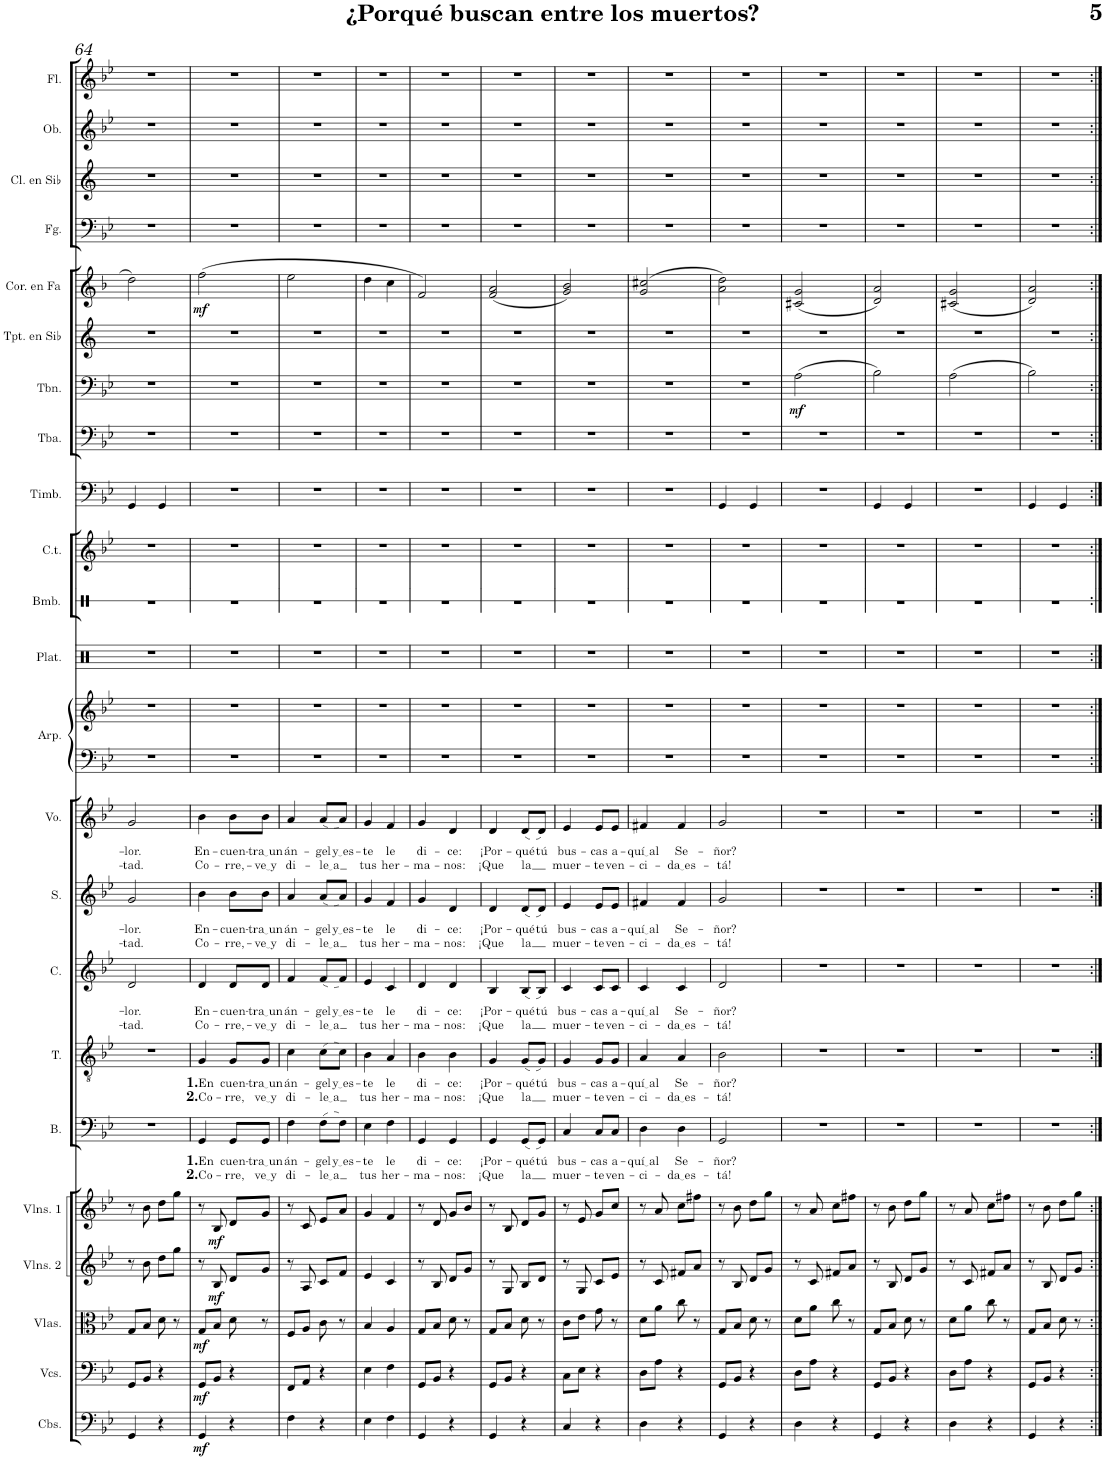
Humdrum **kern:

**kern	**dynam	**kern	**dynam	**kern	**dynam	**kern	**dynam	**kern	**dynam	**kern	**text	**text	**kern	**text	**text	**kern	**text	**text	**kern	**text	**text	**kern	**text	**text	**kern	**kern	**kern	**kern	**kern	**kern	**kern	**kern	**dynam	**kern	**kern	**dynam	**kern	**kern	**kern	**kern
*part23	*part23	*part22	*part22	*part21	*part21	*part20	*part20	*part19	*part19	*part18	*part18	*part18	*part17	*part17	*part17	*part16	*part16	*part16	*part15	*part15	*part15	*part14	*part14	*part14	*part13	*part13	*part12	*part11	*part10	*part9	*part8	*part7	*part7	*part6	*part5	*part5	*part4	*part3	*part2	*part1
*staff24	*staff24	*staff23	*staff23	*staff22	*staff22	*staff21	*staff21	*staff20	*staff20	*staff19	*staff19	*staff19	*staff18	*staff18	*staff18	*staff17	*staff17	*staff17	*staff16	*staff16	*staff16	*staff15	*staff15	*staff15	*staff14	*staff13	*staff12	*staff11	*staff10	*staff9	*staff8	*staff7	*staff7	*staff6	*staff5	*staff5	*staff4	*staff3	*staff2	*staff1
*I"Contrabajos	*	*I"Violonchelos	*	*I"Violas	*	*I"Violines 2	*	*I"Violines 1	*	*I"Bajo	*	*	*I"Tenor	*	*	*I"Contralto	*	*	*I"Soprano	*	*	*I"Voz	*	*	*I"Arpa	*	*I"Platillos	*I"Bombo	*I"Campanas tubulares	*I"Timbales	*I"Tuba	*I"Trombón	*	*I"Trompeta en Sib	*I"Trompa en Fa	*	*I"Fagot	*I"Clarinete en Sib	*I"Oboe	*I"Flauta
*I'Cbs.	*	*I'Vcs.	*	*I'Vlas.	*	*I'Vlns. 2	*	*I'Vlns. 1	*	*I'B.	*	*	*I'T.	*	*	*I'C.	*	*	*I'S.	*	*	*I'Vo.	*	*	*I'Arp.	*	*I'Plat.	*I'Bmb.	*I'C.t.	*I'Timb.	*I'Tba.	*I'Tbn.	*	*I'Tpt. en Sib	*	*	*I'Fg.	*I'Cl. en Sib	*I'Ob.	*I'Fl.
!!LO:PB:g=z
*clefF4	*	*clefF4	*	*clefC3	*	*clefG2	*	*clefG2	*	*clefF4	*	*	*clefGv2	*	*	*clefG2	*	*	*clefG2	*	*	*clefG2	*	*	*clefF4	*clefG2	*clefX	*clefX	*clefG2	*clefF4	*clefF4	*clefF4	*	*clefG2	*clefG2	*	*clefF4	*clefG2	*clefG2	*clefG2
*Trd7c12	*	*	*	*	*	*	*	*	*	*	*	*	*	*	*	*	*	*	*	*	*	*	*	*	*	*	*	*	*	*	*	*	*	*Trd1c2	*Trd4c7	*	*	*Trd1c2	*	*
*k[b-e-]	*	*k[b-e-]	*	*k[b-e-]	*	*k[b-e-]	*	*k[b-e-]	*	*k[b-e-]	*	*	*k[b-e-]	*	*	*k[b-e-]	*	*	*k[b-e-]	*	*	*k[b-e-]	*	*	*k[b-e-]	*k[b-e-]	*k[]	*k[]	*k[b-e-]	*k[b-e-]	*k[b-e-]	*k[b-e-]	*	*k[]	*k[b-]	*	*k[b-e-]	*k[]	*k[b-e-]	*k[b-e-]
*M2/4	*	*M2/4	*	*M2/4	*	*M2/4	*	*M2/4	*	*M2/4	*	*	*M2/4	*	*	*M2/4	*	*	*M2/4	*	*	*M2/4	*	*	*M2/4	*M2/4	*M2/4	*M2/4	*M2/4	*M2/4	*M2/4	*M2/4	*	*M2/4	*M2/4	*	*M2/4	*M2/4	*M2/4	*M2/4
=64	=64	=64	=64	=64	=64	=64	=64	=64	=64	=64	=64	=64	=64	=64	=64	=64	=64	=64	=64	=64	=64	=64	=64	=64	=64	=64	=64	=64	=64	=64	=64	=64	=64	=64	=64	=64	=64	=64	=64	=64
!	!	!	!	!	!	!	!	!	!	!	!	!	!	!	!	!	!LO:LY:b	!LO:LY:b	!	!LO:LY:b	!LO:LY:b	!	!LO:LY:b	!LO:LY:b	!	!	!	!	!	!	!	!	!	!	!	!	!	!	!	!
4GG/	.	8GG/L	.	8G/L	.	8r	.	8r	.	2r	.	.	2r	.	.	2d/	-lor.	-tad.	2g/	-lor.	-tad.	2g/	-lor.	-tad.	2r	2r	2r	2r	2r	4GG/	2r	2r	.	2r	2dd\	.	2r	2r	2r	2r
.	.	8BB-/J	.	8B-/J	.	8b-\	.	8b-\	.	.	.	.	.	.	.	.	.	.	.	.	.	.	.	.	.	.	.	.	.	.	.	.	.	.	.	.	.	.	.	.
4r	.	4r	.	8d\	.	8dd\L	.	8dd\L	.	.	.	.	.	.	.	.	.	.	.	.	.	.	.	.	.	.	.	.	.	4GG/	.	.	.	.	.	.	.	.	.	.
.	.	.	.	8r	.	8gg\J	.	8gg\J	.	.	.	.	.	.	.	.	.	.	.	.	.	.	.	.	.	.	.	.	.	.	.	.	.	.	.	.	.	.	.	.
=65	=65	=65	=65	=65	=65	=65	=65	=65	=65	=65	=65	=65	=65	=65	=65	=65	=65	=65	=65	=65	=65	=65	=65	=65	=65	=65	=65	=65	=65	=65	=65	=65	=65	=65	=65	=65	=65	=65	=65	=65
!	!LO:DY:b	!	!LO:DY:b	!	!LO:DY:b	!	!	!	!	!	!LO:LY:b	!LO:LY:b	!	!LO:LY:b	!LO:LY:b	!	!LO:LY:b	!LO:LY:b	!	!LO:LY:b	!LO:LY:b	!	!LO:LY:b	!LO:LY:b	!	!	!	!	!	!	!	!	!	!	!	!LO:DY:b	!	!	!	!
4GG/	mf	8GG/L	mf	8G/L	mf	8r	.	8r	.	4GG/	1. En	2. Co	4G/	1. En	2. Co	4d/	En-	Co-	4b-\	En-	Co-	4b-\	En-	Co-	2r	2r	2r	2r	2r	2r	2r	2r	.	2r	(2ff\	mf	2r	2r	2r	2r
!	!	!	!	!	!	!	!LO:DY:b	!	!LO:DY:b	!	!	!	!	!	!	!	!	!	!	!	!	!	!	!	!	!	!	!	!	!	!	!	!	!	!	!	!	!	!	!
.	.	8BB-/J	.	8B-/J	.	8B-/	mf	8B-/	mf	.	.	.	.	.	.	.	.	.	.	.	.	.	.	.	.	.	.	.	.	.	.	.	.	.	.	.	.	.	.	.
!	!	!	!	!	!	!	!	!	!	!	!LO:LY:b	!LO:LY:b	!	!LO:LY:b	!LO:LY:b	!	!LO:LY:b	!LO:LY:b	!	!LO:LY:b	!LO:LY:b	!	!LO:LY:b	!LO:LY:b	!	!	!	!	!	!	!	!	!	!	!	!	!	!	!	!
4r	.	4r	.	8d\	.	8d/L	.	8d/L	.	8GG/L	-cuen-	-rre,	8G/L	-cuen-	-rre,	8d/L	-cuen-	-rre,-	8b-\L	-cuen-	-rre,-	8b-\L	-cuen-	-rre,-	.	.	.	.	.	.	.	.	.	.	.	.	.	.	.	.
!	!	!	!	!	!	!	!	!	!	!	!LO:LY:b	!LO:LY:b	!	!LO:LY:b	!LO:LY:b	!	!LO:LY:b	!LO:LY:b	!	!LO:LY:b	!LO:LY:b	!	!LO:LY:b	!LO:LY:b	!	!	!	!	!	!	!	!	!	!	!	!	!	!	!	!
.	.	.	.	8r	.	8g/J	.	8g/J	.	8GG/J	tra un	ve y	8G/J	tra un	ve y	8d/J	tra un	ve y	8b-\J	tra un	ve y	8b-\J	tra un	ve y	.	.	.	.	.	.	.	.	.	.	.	.	.	.	.	.
=66	=66	=66	=66	=66	=66	=66	=66	=66	=66	=66	=66	=66	=66	=66	=66	=66	=66	=66	=66	=66	=66	=66	=66	=66	=66	=66	=66	=66	=66	=66	=66	=66	=66	=66	=66	=66	=66	=66	=66	=66
!	!	!	!	!	!	!	!	!	!	!	!LO:LY:b	!LO:LY:b	!	!LO:LY:b	!LO:LY:b	!	!LO:LY:b	!LO:LY:b	!	!LO:LY:b	!LO:LY:b	!	!LO:LY:b	!LO:LY:b	!	!	!	!	!	!	!	!	!	!	!	!	!	!	!	!
4F\	.	8FF/L	.	8F/L	.	8r	.	8r	.	4F\	án-	di-	4c\	án-	di-	4f/	án-	di-	4a/	án-	di-	4a/	án-	di-	2r	2r	2r	2r	2r	2r	2r	2r	.	2r	2ee\	.	2r	2r	2r	2r
.	.	8AA/J	.	8A/J	.	8A/	.	8c/	.	.	.	.	.	.	.	.	.	.	.	.	.	.	.	.	.	.	.	.	.	.	.	.	.	.	.	.	.	.	.	.
!	!	!	!	!	!	!	!	!	!	!	!LO:LY:b	!LO:LY:b	!	!LO:LY:b	!LO:LY:b	!	!LO:LY:b	!LO:LY:b	!	!LO:LY:b	!LO:LY:b	!	!LO:LY:b	!LO:LY:b	!	!	!	!	!	!	!	!	!	!	!	!	!	!	!	!
4r	.	4r	.	8c\	.	8c/L	.	8e-/L	.	(8F\L	-gel	le a	(8c\L	-gel	le a	(8f/L	-gel	le a	(8a/L	-gel	le a	(8a/L	-gel	le a	.	.	.	.	.	.	.	.	.	.	.	.	.	.	.	.
!	!	!	!	!	!	!	!	!	!	!	!LO:LY:b	!	!	!LO:LY:b	!	!	!LO:LY:b	!	!	!LO:LY:b	!	!	!LO:LY:b	!	!	!	!	!	!	!	!	!	!	!	!	!	!	!	!	!
.	.	.	.	8r	.	8f/J	.	8a/J	.	8F\J)	y es	.	8c\J)	y es	.	8f/J)	y es	.	8a/J)	y es	.	8a/J)	y es	.	.	.	.	.	.	.	.	.	.	.	.	.	.	.	.	.
=67	=67	=67	=67	=67	=67	=67	=67	=67	=67	=67	=67	=67	=67	=67	=67	=67	=67	=67	=67	=67	=67	=67	=67	=67	=67	=67	=67	=67	=67	=67	=67	=67	=67	=67	=67	=67	=67	=67	=67	=67
!	!	!	!	!	!	!	!	!	!	!	!LO:LY:b	!LO:LY:b	!	!LO:LY:b	!LO:LY:b	!	!LO:LY:b	!LO:LY:b	!	!LO:LY:b	!LO:LY:b	!	!LO:LY:b	!LO:LY:b	!	!	!	!	!	!	!	!	!	!	!	!	!	!	!	!
4E-\	.	4E-\	.	4B-/	.	4e-/	.	4g/	.	4E-\	-te	tus	4B-\	-te	tus	4e-/	-te	tus	4g/	-te	tus	4g/	-te	tus	2r	2r	2r	2r	2r	2r	2r	2r	.	2r	4dd\	.	2r	2r	2r	2r
!	!	!	!	!	!	!	!	!	!	!	!LO:LY:b	!LO:LY:b	!	!LO:LY:b	!LO:LY:b	!	!LO:LY:b	!LO:LY:b	!	!LO:LY:b	!LO:LY:b	!	!LO:LY:b	!LO:LY:b	!	!	!	!	!	!	!	!	!	!	!	!	!	!	!	!
4F\	.	4F\	.	4A/	.	4c/	.	4f/	.	4F\	le	her-	4A/	le	her-	4c/	le	her-	4f/	le	her-	4f/	le	her-	.	.	.	.	.	.	.	.	.	.	4cc\	.	.	.	.	.
=68	=68	=68	=68	=68	=68	=68	=68	=68	=68	=68	=68	=68	=68	=68	=68	=68	=68	=68	=68	=68	=68	=68	=68	=68	=68	=68	=68	=68	=68	=68	=68	=68	=68	=68	=68	=68	=68	=68	=68	=68
!	!	!	!	!	!	!	!	!	!	!	!LO:LY:b	!LO:LY:b	!	!LO:LY:b	!LO:LY:b	!	!LO:LY:b	!LO:LY:b	!	!LO:LY:b	!LO:LY:b	!	!LO:LY:b	!LO:LY:b	!	!	!	!	!	!	!	!	!	!	!	!	!	!	!	!
4GG/	.	8GG/L	.	8G/L	.	8r	.	8r	.	4GG/	di-	-ma-	4B-\	di-	-ma-	4d/	di-	-ma-	4g/	di-	-ma-	4g/	di-	-ma-	2r	2r	2r	2r	2r	2r	2r	2r	.	2r	2f/)	.	2r	2r	2r	2r
.	.	8BB-/J	.	8B-/J	.	8B-/	.	8d/	.	.	.	.	.	.	.	.	.	.	.	.	.	.	.	.	.	.	.	.	.	.	.	.	.	.	.	.	.	.	.	.
!	!	!	!	!	!	!	!	!	!	!	!LO:LY:b	!LO:LY:b	!	!LO:LY:b	!LO:LY:b	!	!LO:LY:b	!LO:LY:b	!	!LO:LY:b	!LO:LY:b	!	!LO:LY:b	!LO:LY:b	!	!	!	!	!	!	!	!	!	!	!	!	!	!	!	!
4r	.	4r	.	8d\	.	8d/L	.	8g/L	.	4GG/	-ce:	-nos:	4B-\	-ce:	-nos:	4d/	-ce:	-nos:	4d/	-ce:	-nos:	4d/	-ce:	-nos:	.	.	.	.	.	.	.	.	.	.	.	.	.	.	.	.
.	.	.	.	8r	.	8g/J	.	8b-/J	.	.	.	.	.	.	.	.	.	.	.	.	.	.	.	.	.	.	.	.	.	.	.	.	.	.	.	.	.	.	.	.
=69	=69	=69	=69	=69	=69	=69	=69	=69	=69	=69	=69	=69	=69	=69	=69	=69	=69	=69	=69	=69	=69	=69	=69	=69	=69	=69	=69	=69	=69	=69	=69	=69	=69	=69	=69	=69	=69	=69	=69	=69
!	!	!	!	!	!	!	!	!	!	!	!LO:LY:b	!LO:LY:b	!	!LO:LY:b	!LO:LY:b	!	!LO:LY:b	!LO:LY:b	!	!LO:LY:b	!LO:LY:b	!	!LO:LY:b	!LO:LY:b	!	!	!	!	!	!	!	!	!	!	!	!	!	!	!	!
4GG/	.	8GG/L	.	8G/L	.	8r	.	8r	.	4GG/	¡Por-	¡Que	4G/	¡Por-	¡Que	4B-/	¡Por-	¡Que	4d/	¡Por-	¡Que	4d/	¡Por-	¡Que	2r	2r	2r	2r	2r	2r	2r	2r	.	2r	(2f/ 2a/	.	2r	2r	2r	2r
.	.	8BB-/J	.	8B-/J	.	8G/	.	8B-/	.	.	.	.	.	.	.	.	.	.	.	.	.	.	.	.	.	.	.	.	.	.	.	.	.	.	.	.	.	.	.	.
!	!	!	!	!	!	!	!	!	!	!	!LO:LY:b	!LO:LY:b	!	!LO:LY:b	!LO:LY:b	!	!LO:LY:b	!LO:LY:b	!	!LO:LY:b	!LO:LY:b	!	!LO:LY:b	!LO:LY:b	!	!	!	!	!	!	!	!	!	!	!	!	!	!	!	!
4r	.	4r	.	8d\	.	8B-/L	.	8d/L	.	(8GG/L	-qué	la	(8G/L	-qué	la	(8B-/L	-qué	la	(8d/L	-qué	la	(8d/L	-qué	la	.	.	.	.	.	.	.	.	.	.	.	.	.	.	.	.
!	!	!	!	!	!	!	!	!	!	!	!LO:LY:b	!	!	!LO:LY:b	!	!	!LO:LY:b	!	!	!LO:LY:b	!	!	!LO:LY:b	!	!	!	!	!	!	!	!	!	!	!	!	!	!	!	!	!
.	.	.	.	8r	.	8d/J	.	8g/J	.	8GG/J)	tú	.	8G/J)	tú	.	8B-/J)	tú	.	8d/J)	tú	.	8d/J)	tú	.	.	.	.	.	.	.	.	.	.	.	.	.	.	.	.	.
=70	=70	=70	=70	=70	=70	=70	=70	=70	=70	=70	=70	=70	=70	=70	=70	=70	=70	=70	=70	=70	=70	=70	=70	=70	=70	=70	=70	=70	=70	=70	=70	=70	=70	=70	=70	=70	=70	=70	=70	=70
!	!	!	!	!	!	!	!	!	!	!	!LO:LY:b	!LO:LY:b	!	!LO:LY:b	!LO:LY:b	!	!LO:LY:b	!LO:LY:b	!	!LO:LY:b	!LO:LY:b	!	!LO:LY:b	!LO:LY:b	!	!	!	!	!	!	!	!	!	!	!	!	!	!	!	!
4C/	.	8C\L	.	8c\L	.	8r	.	8r	.	4C/	bus-	muer-	4G/	bus-	muer-	4c/	bus-	muer-	4e-/	bus-	muer-	4e-/	bus-	muer-	2r	2r	2r	2r	2r	2r	2r	2r	.	2r	2g/ 2b-/)	.	2r	2r	2r	2r
.	.	8E-\J	.	8e-\J	.	8G/	.	8e-/	.	.	.	.	.	.	.	.	.	.	.	.	.	.	.	.	.	.	.	.	.	.	.	.	.	.	.	.	.	.	.	.
!	!	!	!	!	!	!	!	!	!	!	!LO:LY:b	!LO:LY:b	!	!LO:LY:b	!LO:LY:b	!	!LO:LY:b	!LO:LY:b	!	!LO:LY:b	!LO:LY:b	!	!LO:LY:b	!LO:LY:b	!	!	!	!	!	!	!	!	!	!	!	!	!	!	!	!
4r	.	4r	.	8g\	.	8c/L	.	8g/L	.	8C/L	-cas	-te	8G/L	-cas	-te	8c/L	-cas	-te	8e-/L	-cas	-te	8e-/L	-cas	-te	.	.	.	.	.	.	.	.	.	.	.	.	.	.	.	.
!	!	!	!	!	!	!	!	!	!	!	!LO:LY:b	!LO:LY:b	!	!LO:LY:b	!LO:LY:b	!	!LO:LY:b	!LO:LY:b	!	!LO:LY:b	!LO:LY:b	!	!LO:LY:b	!LO:LY:b	!	!	!	!	!	!	!	!	!	!	!	!	!	!	!	!
.	.	.	.	8r	.	8e-/J	.	8cc/J	.	8C/J	a-	ven-	8G/J	a-	ven-	8c/J	a-	ven-	8e-/J	a-	ven-	8e-/J	a-	ven-	.	.	.	.	.	.	.	.	.	.	.	.	.	.	.	.
=71	=71	=71	=71	=71	=71	=71	=71	=71	=71	=71	=71	=71	=71	=71	=71	=71	=71	=71	=71	=71	=71	=71	=71	=71	=71	=71	=71	=71	=71	=71	=71	=71	=71	=71	=71	=71	=71	=71	=71	=71
!	!	!	!	!	!	!	!	!	!	!	!LO:LY:b	!LO:LY:b	!	!LO:LY:b	!LO:LY:b	!	!LO:LY:b	!LO:LY:b	!	!LO:LY:b	!LO:LY:b	!	!LO:LY:b	!LO:LY:b	!	!	!	!	!	!	!	!	!	!	!	!	!	!	!	!
4D\	.	8D\L	.	8d\L	.	8r	.	8r	.	4D\	quí al	-ci-	4A/	quí al	-ci-	4c/	quí al	-ci-	4f#X/	quí al	-ci-	4f#X/	quí al	-ci-	2r	2r	2r	2r	2r	2r	2r	2r	.	2r	(2g/ 2cc#X/	.	2r	2r	2r	2r
.	.	8A\J	.	8a\J	.	8c/	.	8a/	.	.	.	.	.	.	.	.	.	.	.	.	.	.	.	.	.	.	.	.	.	.	.	.	.	.	.	.	.	.	.	.
!	!	!	!	!	!	!	!	!	!	!	!LO:LY:b	!LO:LY:b	!	!LO:LY:b	!LO:LY:b	!	!LO:LY:b	!LO:LY:b	!	!LO:LY:b	!LO:LY:b	!	!LO:LY:b	!LO:LY:b	!	!	!	!	!	!	!	!	!	!	!	!	!	!	!	!
4r	.	4r	.	8cc\	.	8f#X/L	.	8cc\L	.	4D\	Se-	da es	4A/	Se-	da es	4c/	Se-	da es	4f#/	Se-	da es	4f#/	Se-	da es	.	.	.	.	.	.	.	.	.	.	.	.	.	.	.	.
.	.	.	.	8r	.	8a/J	.	8ff#X\J	.	.	.	.	.	.	.	.	.	.	.	.	.	.	.	.	.	.	.	.	.	.	.	.	.	.	.	.	.	.	.	.
=72	=72	=72	=72	=72	=72	=72	=72	=72	=72	=72	=72	=72	=72	=72	=72	=72	=72	=72	=72	=72	=72	=72	=72	=72	=72	=72	=72	=72	=72	=72	=72	=72	=72	=72	=72	=72	=72	=72	=72	=72
!	!	!	!	!	!	!	!	!	!	!	!LO:LY:b	!LO:LY:b	!	!LO:LY:b	!LO:LY:b	!	!LO:LY:b	!LO:LY:b	!	!LO:LY:b	!LO:LY:b	!	!LO:LY:b	!LO:LY:b	!	!	!	!	!	!	!	!	!	!	!	!	!	!	!	!
4GG/	.	8GG/L	.	8G/L	.	8r	.	8r	.	2GG/	-ñor?	-tá!	2B-\	-ñor?	-tá!	2d/	-ñor?	-tá!	2g/	-ñor?	-tá!	2g/	-ñor?	-tá!	2r	2r	2r	2r	2r	4GG/	2r	2r	.	2r	2a\ 2dd\)	.	2r	2r	2r	2r
.	.	8BB-/J	.	8B-/J	.	8B-/	.	8b-\	.	.	.	.	.	.	.	.	.	.	.	.	.	.	.	.	.	.	.	.	.	.	.	.	.	.	.	.	.	.	.	.
4r	.	4r	.	8d\	.	8d/L	.	8dd\L	.	.	.	.	.	.	.	.	.	.	.	.	.	.	.	.	.	.	.	.	.	4GG/	.	.	.	.	.	.	.	.	.	.
.	.	.	.	8r	.	8g/J	.	8gg\J	.	.	.	.	.	.	.	.	.	.	.	.	.	.	.	.	.	.	.	.	.	.	.	.	.	.	.	.	.	.	.	.
=73	=73	=73	=73	=73	=73	=73	=73	=73	=73	=73	=73	=73	=73	=73	=73	=73	=73	=73	=73	=73	=73	=73	=73	=73	=73	=73	=73	=73	=73	=73	=73	=73	=73	=73	=73	=73	=73	=73	=73	=73
!	!	!	!	!	!	!	!	!	!	!	!	!	!	!	!	!	!	!	!	!	!	!	!	!	!	!	!	!	!	!	!	!	!LO:DY:b	!	!	!	!	!	!	!
4D\	.	8D\L	.	8d\L	.	8r	.	8r	.	2r	.	.	2r	.	.	2r	.	.	2r	.	.	2r	.	.	2r	2r	2r	2r	2r	2r	2r	(2A\	mf	2r	(2c#X/ 2g/	.	2r	2r	2r	2r
.	.	8A\J	.	8a\J	.	8c/	.	8a/	.	.	.	.	.	.	.	.	.	.	.	.	.	.	.	.	.	.	.	.	.	.	.	.	.	.	.	.	.	.	.	.
4r	.	4r	.	8cc\	.	8f#X/L	.	8cc\L	.	.	.	.	.	.	.	.	.	.	.	.	.	.	.	.	.	.	.	.	.	.	.	.	.	.	.	.	.	.	.	.
.	.	.	.	8r	.	8a/J	.	8ff#X\J	.	.	.	.	.	.	.	.	.	.	.	.	.	.	.	.	.	.	.	.	.	.	.	.	.	.	.	.	.	.	.	.
=74	=74	=74	=74	=74	=74	=74	=74	=74	=74	=74	=74	=74	=74	=74	=74	=74	=74	=74	=74	=74	=74	=74	=74	=74	=74	=74	=74	=74	=74	=74	=74	=74	=74	=74	=74	=74	=74	=74	=74	=74
4GG/	.	8GG/L	.	8G/L	.	8r	.	8r	.	2r	.	.	2r	.	.	2r	.	.	2r	.	.	2r	.	.	2r	2r	2r	2r	2r	4GG/	2r	2B-\)	.	2r	2d/ 2a/)	.	2r	2r	2r	2r
.	.	8BB-/J	.	8B-/J	.	8B-/	.	8b-\	.	.	.	.	.	.	.	.	.	.	.	.	.	.	.	.	.	.	.	.	.	.	.	.	.	.	.	.	.	.	.	.
4r	.	4r	.	8d\	.	8d/L	.	8dd\L	.	.	.	.	.	.	.	.	.	.	.	.	.	.	.	.	.	.	.	.	.	4GG/	.	.	.	.	.	.	.	.	.	.
.	.	.	.	8r	.	8g/J	.	8gg\J	.	.	.	.	.	.	.	.	.	.	.	.	.	.	.	.	.	.	.	.	.	.	.	.	.	.	.	.	.	.	.	.
=75	=75	=75	=75	=75	=75	=75	=75	=75	=75	=75	=75	=75	=75	=75	=75	=75	=75	=75	=75	=75	=75	=75	=75	=75	=75	=75	=75	=75	=75	=75	=75	=75	=75	=75	=75	=75	=75	=75	=75	=75
4D\	.	8D\L	.	8d\L	.	8r	.	8r	.	2r	.	.	2r	.	.	2r	.	.	2r	.	.	2r	.	.	2r	2r	2r	2r	2r	2r	2r	(2A\	.	2r	(2c#X/ 2g/	.	2r	2r	2r	2r
.	.	8A\J	.	8a\J	.	8c/	.	8a/	.	.	.	.	.	.	.	.	.	.	.	.	.	.	.	.	.	.	.	.	.	.	.	.	.	.	.	.	.	.	.	.
4r	.	4r	.	8cc\	.	8f#X/L	.	8cc\L	.	.	.	.	.	.	.	.	.	.	.	.	.	.	.	.	.	.	.	.	.	.	.	.	.	.	.	.	.	.	.	.
.	.	.	.	8r	.	8a/J	.	8ff#X\J	.	.	.	.	.	.	.	.	.	.	.	.	.	.	.	.	.	.	.	.	.	.	.	.	.	.	.	.	.	.	.	.
=76	=76	=76	=76	=76	=76	=76	=76	=76	=76	=76	=76	=76	=76	=76	=76	=76	=76	=76	=76	=76	=76	=76	=76	=76	=76	=76	=76	=76	=76	=76	=76	=76	=76	=76	=76	=76	=76	=76	=76	=76
4GG/	.	8GG/L	.	8G/L	.	8r	.	8r	.	2r	.	.	2r	.	.	2r	.	.	2r	.	.	2r	.	.	2r	2r	2r	2r	2r	4GG/	2r	2B-\)	.	2r	2d/ 2a/)	.	2r	2r	2r	2r
.	.	8BB-/J	.	8B-/J	.	8B-/	.	8b-\	.	.	.	.	.	.	.	.	.	.	.	.	.	.	.	.	.	.	.	.	.	.	.	.	.	.	.	.	.	.	.	.
4r	.	4r	.	8d\	.	8d/L	.	8dd\L	.	.	.	.	.	.	.	.	.	.	.	.	.	.	.	.	.	.	.	.	.	4GG/	.	.	.	.	.	.	.	.	.	.
.	.	.	.	8r	.	8g/J	.	8gg\J	.	.	.	.	.	.	.	.	.	.	.	.	.	.	.	.	.	.	.	.	.	.	.	.	.	.	.	.	.	.	.	.
=:|!	=:|!	=:|!	=:|!	=:|!	=:|!	=:|!	=:|!	=:|!	=:|!	=:|!	=:|!	=:|!	=:|!	=:|!	=:|!	=:|!	=:|!	=:|!	=:|!	=:|!	=:|!	=:|!	=:|!	=:|!	=:|!	=:|!	=:|!	=:|!	=:|!	=:|!	=:|!	=:|!	=:|!	=:|!	=:|!	=:|!	=:|!	=:|!	=:|!	=:|!
*-	*-	*-	*-	*-	*-	*-	*-	*-	*-	*-	*-	*-	*-	*-	*-	*-	*-	*-	*-	*-	*-	*-	*-	*-	*-	*-	*-	*-	*-	*-	*-	*-	*-	*-	*-	*-	*-	*-	*-	*-
